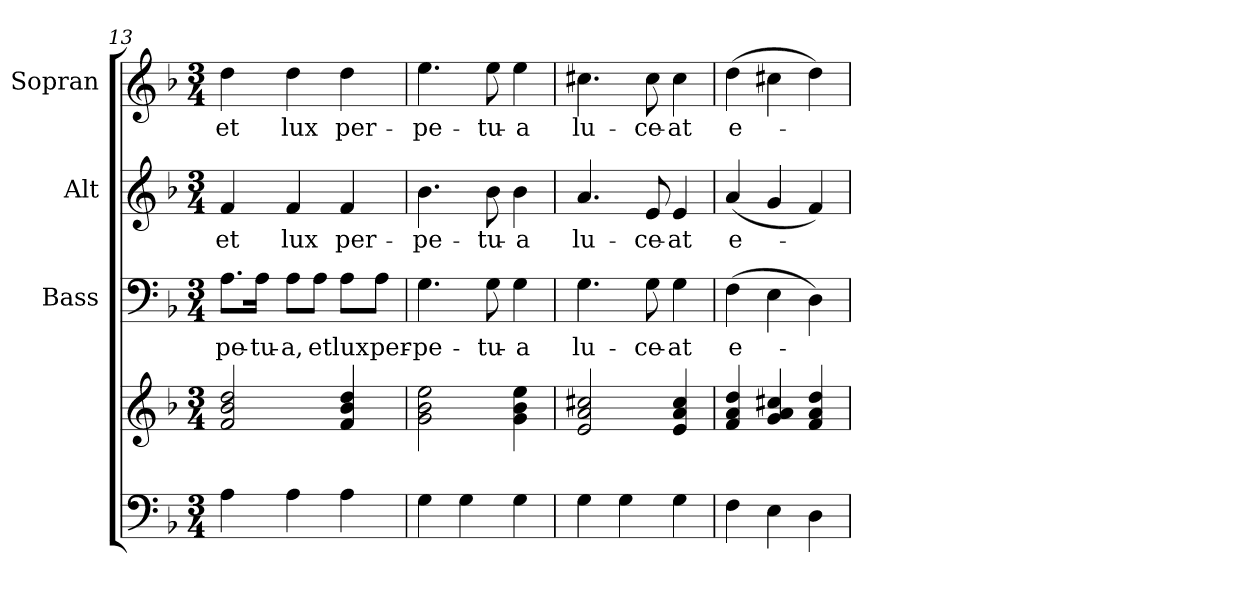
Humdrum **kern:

**kern	**kern	**kern	**text	**kern	**text	**kern	**text
*part4	*part4	*part3	*part3	*part2	*part2	*part1	*part1
*staff5	*staff4	*staff3	*staff3	*staff2	*staff2	*staff1	*staff1
*	*	*I"Bass	*	*I"Alt	*	*I"Sopran	*
*	*	*I'B.	*	*I'A.	*	*I'S.	*
*clefF4	*clefG2	*clefF4	*	*clefG2	*	*clefG2	*
*k[b-]	*k[b-]	*k[b-]	*	*k[b-]	*	*k[b-]	*
*F:	*F:	*F:	*	*F:	*	*F:	*
*M3/4	*M3/4	*M3/4	*	*M3/4	*	*M3/4	*
=13	=13	=13	=13	=13	=13	=13	=13
!	!	!	!LO:LY:b	!	!LO:LY:b	!	!LO:LY:b
4A\	2f/ 2b-/ 2dd/	8.A\L	-pe-	4f/	et	4dd\	et
!	!	!	!LO:LY:b	!	!	!	!
.	.	16A\Jk	-tu-	.	.	.	.
!	!	!	!LO:LY:b	!	!LO:LY:b	!	!LO:LY:b
4A\	.	8A\L	-a,	4f/	lux	4dd\	lux
!	!	!	!LO:LY:b	!	!	!	!
.	.	8A\J	et	.	.	.	.
!	!	!	!LO:LY:b	!	!LO:LY:b	!	!LO:LY:b
4A\	4f/ 4b-/ 4dd/	8A\L	lux	4f/	per-	4dd\	per-
!	!	!	!LO:LY:b	!	!	!	!
.	.	8A\J	per-	.	.	.	.
!!LO:LB:g=z
=14	=14	=14	=14	=14	=14	=14	=14
!	!	!	!LO:LY:b	!	!LO:LY:b	!	!LO:LY:b
4G\	2g\ 2b-\ 2ee\	4.G\	-pe-	4.b-\	-pe-	4.ee\	-pe-
4G\	.	.	.	.	.	.	.
!	!	!	!LO:LY:b	!	!LO:LY:b	!	!LO:LY:b
.	.	8G\	-tu-	8b-\	-tu-	8ee\	-tu-
!	!	!	!LO:LY:b	!	!LO:LY:b	!	!LO:LY:b
4G\	4g\ 4b-\ 4ee\	4G\	-a	4b-\	-a	4ee\	-a
=15	=15	=15	=15	=15	=15	=15	=15
!	!	!	!LO:LY:b	!	!LO:LY:b	!	!LO:LY:b
4G\	2e/ 2a/ 2cc#X/	4.G\	lu-	4.a/	lu-	4.cc#X\	lu-
4G\	.	.	.	.	.	.	.
!	!	!	!LO:LY:b	!	!LO:LY:b	!	!LO:LY:b
.	.	8G\	-ce-	8e/	-ce-	8cc#\	-ce-
!	!	!	!LO:LY:b	!	!LO:LY:b	!	!LO:LY:b
4G\	4e/ 4a/ 4cc#/	4G\	-at	4e/	-at	4cc#\	-at
=16	=16	=16	=16	=16	=16	=16	=16
!	!	!	!LO:LY:b	!	!LO:LY:b	!	!LO:LY:b
4F\	4f/ 4a/ 4dd/	(>4F\	e-	(<4a/	e-	(>4dd\	e-
4E\	4g/ 4a/ 4cc#X/	4E\	.	4g/	.	4cc#X\	.
4D\	4f/ 4a/ 4dd/	4D\)	.	4f/)	.	4dd\)	.
=	=	=	=	=	=	=	=
*-	*-	*-	*-	*-	*-	*-	*-
